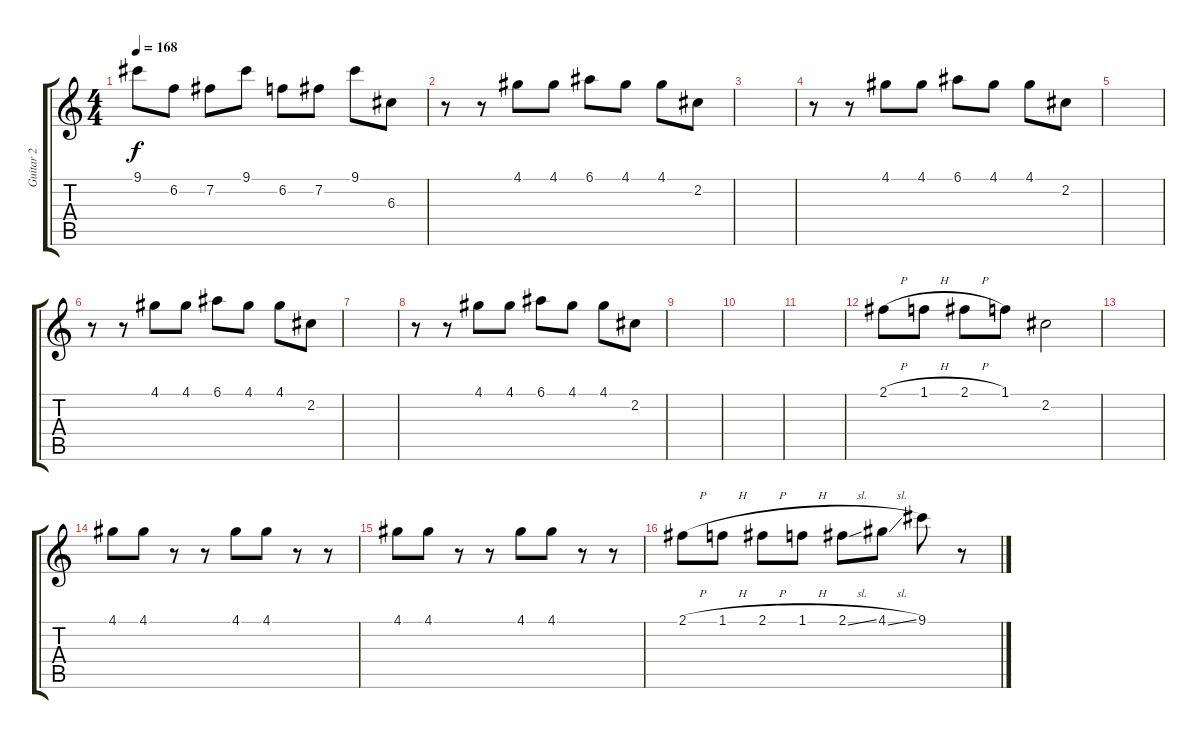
\track ("Guitar 2" "Guitar 2") {instrument overdrivenguitar}
\staff {score tabs}
\tuning (E4 B3 G3 D3 A2 D2) {hide}
\ts (4 4)
\tempo 168
\clef g2
\ks c
9.1.8{dy f} 6.2.8 7.2.8 9.1.8 6.2.8 7.2.8 9.1.8 6.3.8 |
r.8 r.8 4.1.8 4.1.8 6.1.8 4.1.8 4.1.8 2.2.8 |
|
r.8 r.8 4.1.8 4.1.8 6.1.8 4.1.8 4.1.8 2.2.8 |
|
r.8 r.8 4.1.8 4.1.8 6.1.8 4.1.8 4.1.8 2.2.8 |
|
r.8 r.8 4.1.8 4.1.8 6.1.8 4.1.8 4.1.8 2.2.8 |
|
|
|
2.1{h}.8 1.1{h}.8 2.1{h}.8 1.1.8 2.2.2 |
|
4.1.8 4.1.8 r.8 r.8 4.1.8 4.1.8 r.8 r.8 |
4.1.8 4.1.8 r.8 r.8 4.1.8 4.1.8 r.8 r.8 |
2.1{h}.8 1.1{h}.8 2.1{h}.8 1.1{h}.8 2.1{sl}.8 4.1{sl}.8 9.1.8 r.8
